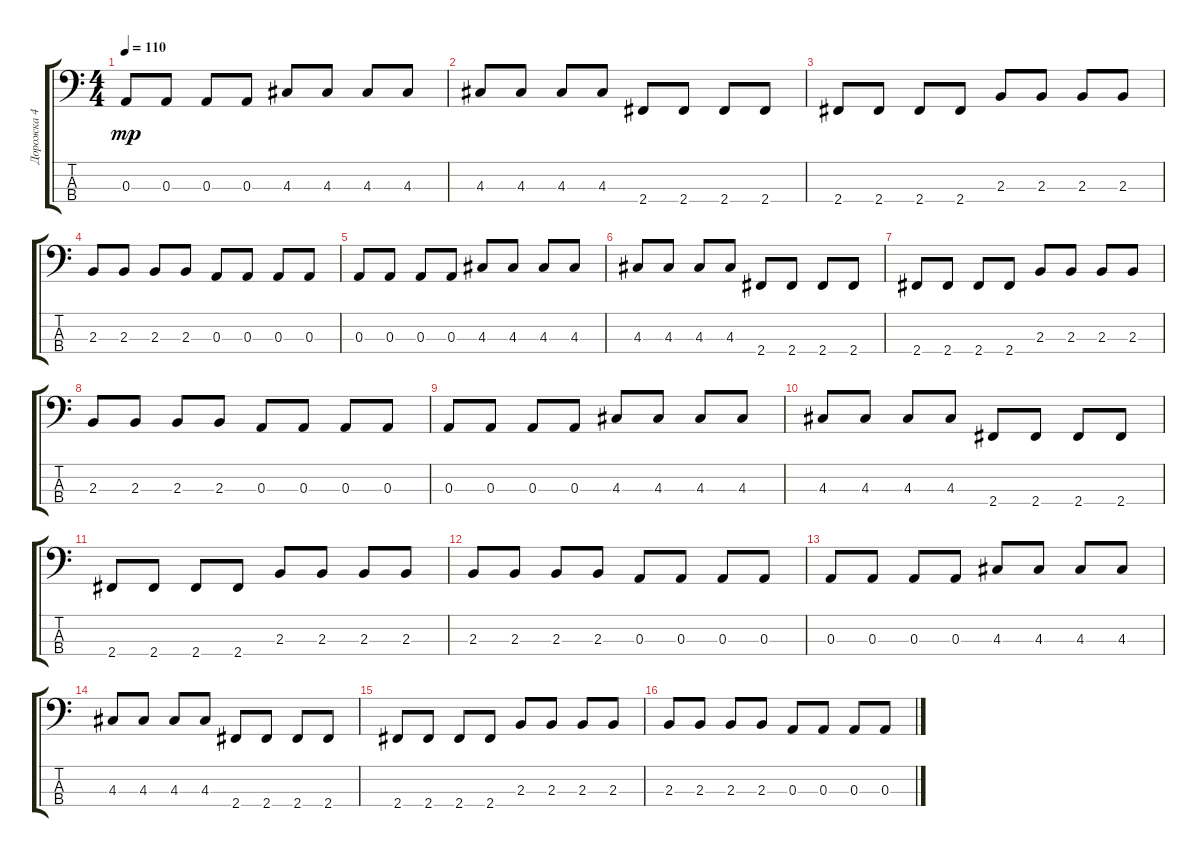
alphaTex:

\track ("Дорожка 4" "Дорожка 4") {instrument acousticbass}
\staff {score tabs}
\tuning (G2 D2 A1 E1) {hide}
\ts (4 4)
\tempo 110
\clef f4
\ks c
0.3.8{dy mp} 0.3.8 0.3.8 0.3.8 4.3.8 4.3.8 4.3.8 4.3.8 |
4.3.8 4.3.8 4.3.8 4.3.8 2.4.8 2.4.8 2.4.8 2.4.8 |
2.4.8 2.4.8 2.4.8 2.4.8 2.3.8 2.3.8 2.3.8 2.3.8 |
2.3.8 2.3.8 2.3.8 2.3.8 0.3.8 0.3.8 0.3.8 0.3.8 |
0.3.8 0.3.8 0.3.8 0.3.8 4.3.8 4.3.8 4.3.8 4.3.8 |
4.3.8 4.3.8 4.3.8 4.3.8 2.4.8 2.4.8 2.4.8 2.4.8 |
2.4.8 2.4.8 2.4.8 2.4.8 2.3.8 2.3.8 2.3.8 2.3.8 |
2.3.8 2.3.8 2.3.8 2.3.8 0.3.8 0.3.8 0.3.8 0.3.8 |
0.3.8 0.3.8 0.3.8 0.3.8 4.3.8 4.3.8 4.3.8 4.3.8 |
4.3.8 4.3.8 4.3.8 4.3.8 2.4.8 2.4.8 2.4.8 2.4.8 |
2.4.8 2.4.8 2.4.8 2.4.8 2.3.8 2.3.8 2.3.8 2.3.8 |
2.3.8 2.3.8 2.3.8 2.3.8 0.3.8 0.3.8 0.3.8 0.3.8 |
0.3.8 0.3.8 0.3.8 0.3.8 4.3.8 4.3.8 4.3.8 4.3.8 |
4.3.8 4.3.8 4.3.8 4.3.8 2.4.8 2.4.8 2.4.8 2.4.8 |
2.4.8 2.4.8 2.4.8 2.4.8 2.3.8 2.3.8 2.3.8 2.3.8 |
2.3.8 2.3.8 2.3.8 2.3.8 0.3.8 0.3.8 0.3.8 0.3.8
